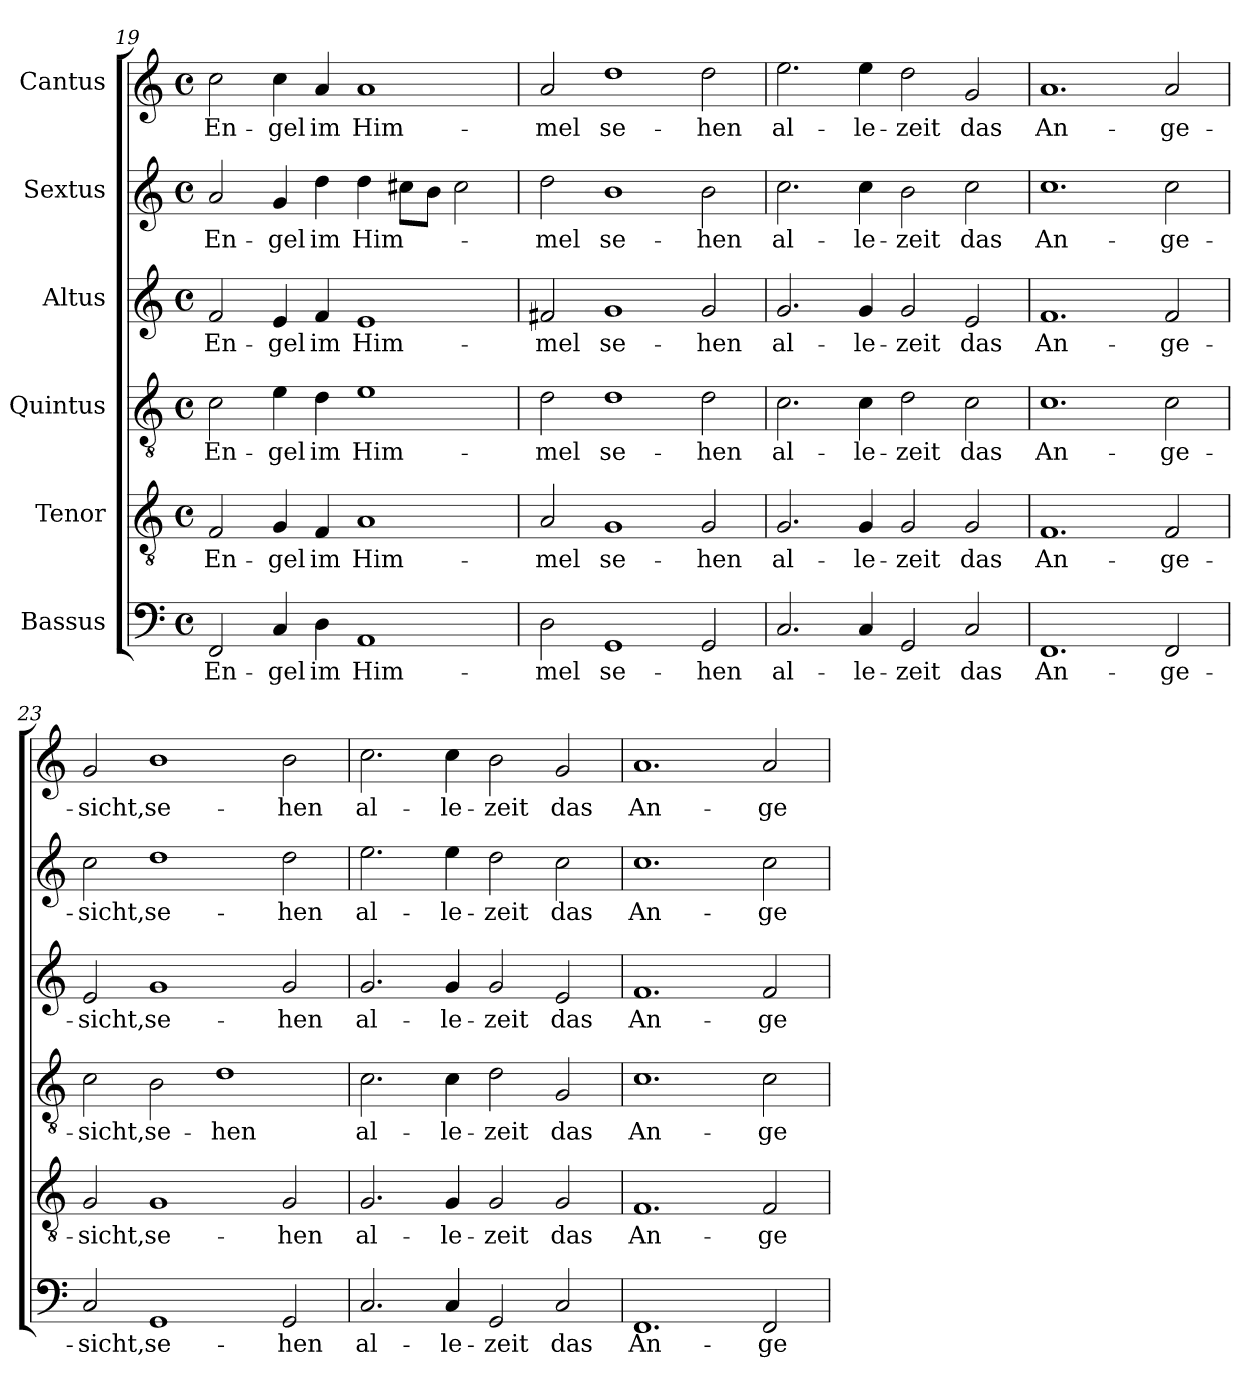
**kern	**text	**kern	**text	**kern	**text	**kern	**text	**kern	**text	**kern	**text
*part6	*part6	*part5	*part5	*part4	*part4	*part3	*part3	*part2	*part2	*part1	*part1
*staff6	*staff6	*staff5	*staff5	*staff4	*staff4	*staff3	*staff3	*staff2	*staff2	*staff1	*staff1
*I"Bassus	*	*I"Tenor	*	*I"Quintus	*	*I"Altus	*	*I"Sextus	*	*I"Cantus	*
*clefF4	*	*clefGv2	*	*clefGv2	*	*clefG2	*	*clefG2	*	*clefG2	*
*k[]	*	*k[]	*	*k[]	*	*k[]	*	*k[]	*	*k[]	*
*M4/2	*	*M4/2	*	*M4/2	*	*M4/2	*	*M4/2	*	*M4/2	*
*met(c)	*	*met(c)	*	*met(c)	*	*met(c)	*	*met(c)	*	*met(c)	*
=19	=19	=19	=19	=19	=19	=19	=19	=19	=19	=19	=19
!	!LO:LY:b	!	!LO:LY:b	!	!LO:LY:b	!	!LO:LY:b	!	!LO:LY:b	!	!LO:LY:b
2FF/	En-	2F/	En-	2c\	En-	2f/	En-	2a/	En-	2cc\	En-
!	!LO:LY:b	!	!LO:LY:b	!	!LO:LY:b	!	!LO:LY:b	!	!LO:LY:b	!	!LO:LY:b
4C/	-gel	4G/	-gel	4e\	-gel	4e/	-gel	4g/	-gel	4cc\	-gel
!	!LO:LY:b	!	!LO:LY:b	!	!LO:LY:b	!	!LO:LY:b	!	!LO:LY:b	!	!LO:LY:b
4D\	im	4F/	im	4d\	im	4f/	im	4dd\	im	4a/	im
!	!LO:LY:b	!	!LO:LY:b	!	!LO:LY:b	!	!LO:LY:b	!	!LO:LY:b	!	!LO:LY:b
1AA	Him-	1A	Him-	1e	Him-	1e	Him-	4dd\	Him-	1a	Him-
.	.	.	.	.	.	.	.	8cc#X\L	.	.	.
.	.	.	.	.	.	.	.	8b\J	.	.	.
.	.	.	.	.	.	.	.	2cc#\	.	.	.
=20	=20	=20	=20	=20	=20	=20	=20	=20	=20	=20	=20
!	!LO:LY:b	!	!LO:LY:b	!	!LO:LY:b	!	!LO:LY:b	!	!LO:LY:b	!	!LO:LY:b
2D\	-mel	2A/	-mel	2d\	-mel	2f#X/	-mel	2dd\	-mel	2a/	-mel
!	!LO:LY:b	!	!LO:LY:b	!	!LO:LY:b	!	!LO:LY:b	!	!LO:LY:b	!	!LO:LY:b
1GG	se-	1G	se-	1d	se-	1g	se-	1b	se-	1dd	se-
!	!LO:LY:b	!	!LO:LY:b	!	!LO:LY:b	!	!LO:LY:b	!	!LO:LY:b	!	!LO:LY:b
2GG/	-hen	2G/	-hen	2d\	-hen	2g/	-hen	2b\	-hen	2dd\	-hen
=21	=21	=21	=21	=21	=21	=21	=21	=21	=21	=21	=21
!	!LO:LY:b	!	!LO:LY:b	!	!LO:LY:b	!	!LO:LY:b	!	!LO:LY:b	!	!LO:LY:b
2.C/	al-	2.G/	al-	2.c\	al-	2.g/	al-	2.cc\	al-	2.ee\	al-
!	!LO:LY:b	!	!LO:LY:b	!	!LO:LY:b	!	!LO:LY:b	!	!LO:LY:b	!	!LO:LY:b
4C/	-le-	4G/	-le-	4c\	-le-	4g/	-le-	4cc\	-le-	4ee\	-le-
!	!LO:LY:b	!	!LO:LY:b	!	!LO:LY:b	!	!LO:LY:b	!	!LO:LY:b	!	!LO:LY:b
2GG/	-zeit	2G/	-zeit	2d\	-zeit	2g/	-zeit	2b\	-zeit	2dd\	-zeit
!	!LO:LY:b	!	!LO:LY:b	!	!LO:LY:b	!	!LO:LY:b	!	!LO:LY:b	!	!LO:LY:b
2C/	das	2G/	das	2c\	das	2e/	das	2cc\	das	2g/	das
!!LO:LB:g=z
=22	=22	=22	=22	=22	=22	=22	=22	=22	=22	=22	=22
!	!LO:LY:b	!	!LO:LY:b	!	!LO:LY:b	!	!LO:LY:b	!	!LO:LY:b	!	!LO:LY:b
1.FF	An-	1.F	An-	1.c	An-	1.f	An-	1.cc	An-	1.a	An-
!	!LO:LY:b	!	!LO:LY:b	!	!LO:LY:b	!	!LO:LY:b	!	!LO:LY:b	!	!LO:LY:b
2FF/	-ge-	2F/	-ge-	2c\	-ge-	2f/	-ge-	2cc\	-ge-	2a/	-ge-
=23	=23	=23	=23	=23	=23	=23	=23	=23	=23	=23	=23
!	!LO:LY:b	!	!LO:LY:b	!	!LO:LY:b	!	!LO:LY:b	!	!LO:LY:b	!	!LO:LY:b
2C/	-sicht,	2G/	-sicht,	2c\	-sicht,	2e/	-sicht,	2cc\	-sicht,	2g/	-sicht,
!	!LO:LY:b	!	!LO:LY:b	!	!LO:LY:b	!	!LO:LY:b	!	!LO:LY:b	!	!LO:LY:b
1GG	se-	1G	se-	2B\	se-	1g	se-	1dd	se-	1b	se-
!	!	!	!	!	!LO:LY:b	!	!	!	!	!	!
.	.	.	.	1d	-hen	.	.	.	.	.	.
!	!LO:LY:b	!	!LO:LY:b	!	!	!	!LO:LY:b	!	!LO:LY:b	!	!LO:LY:b
2GG/	-hen	2G/	-hen	.	.	2g/	-hen	2dd\	-hen	2b\	-hen
=24	=24	=24	=24	=24	=24	=24	=24	=24	=24	=24	=24
!	!LO:LY:b	!	!LO:LY:b	!	!LO:LY:b	!	!LO:LY:b	!	!LO:LY:b	!	!LO:LY:b
2.C/	al-	2.G/	al-	2.c\	al-	2.g/	al-	2.ee\	al-	2.cc\	al-
!	!LO:LY:b	!	!LO:LY:b	!	!LO:LY:b	!	!LO:LY:b	!	!LO:LY:b	!	!LO:LY:b
4C/	-le-	4G/	-le-	4c\	-le-	4g/	-le-	4ee\	-le-	4cc\	-le-
!	!LO:LY:b	!	!LO:LY:b	!	!LO:LY:b	!	!LO:LY:b	!	!LO:LY:b	!	!LO:LY:b
2GG/	-zeit	2G/	-zeit	2d\	-zeit	2g/	-zeit	2dd\	-zeit	2b\	-zeit
!	!LO:LY:b	!	!LO:LY:b	!	!LO:LY:b	!	!LO:LY:b	!	!LO:LY:b	!	!LO:LY:b
2C/	das	2G/	das	2G/	das	2e/	das	2cc\	das	2g/	das
=25	=25	=25	=25	=25	=25	=25	=25	=25	=25	=25	=25
!	!LO:LY:b	!	!LO:LY:b	!	!LO:LY:b	!	!LO:LY:b	!	!LO:LY:b	!	!LO:LY:b
1.FF	An-	1.F	An-	1.c	An-	1.f	An-	1.cc	An-	1.a	An-
!	!LO:LY:b	!	!LO:LY:b	!	!LO:LY:b	!	!LO:LY:b	!	!LO:LY:b	!	!LO:LY:b
2FF/	-ge-	2F/	-ge-	2c\	-ge-	2f/	-ge-	2cc\	-ge-	2a/	-ge-
=	=	=	=	=	=	=	=	=	=	=	=
*-	*-	*-	*-	*-	*-	*-	*-	*-	*-	*-	*-
